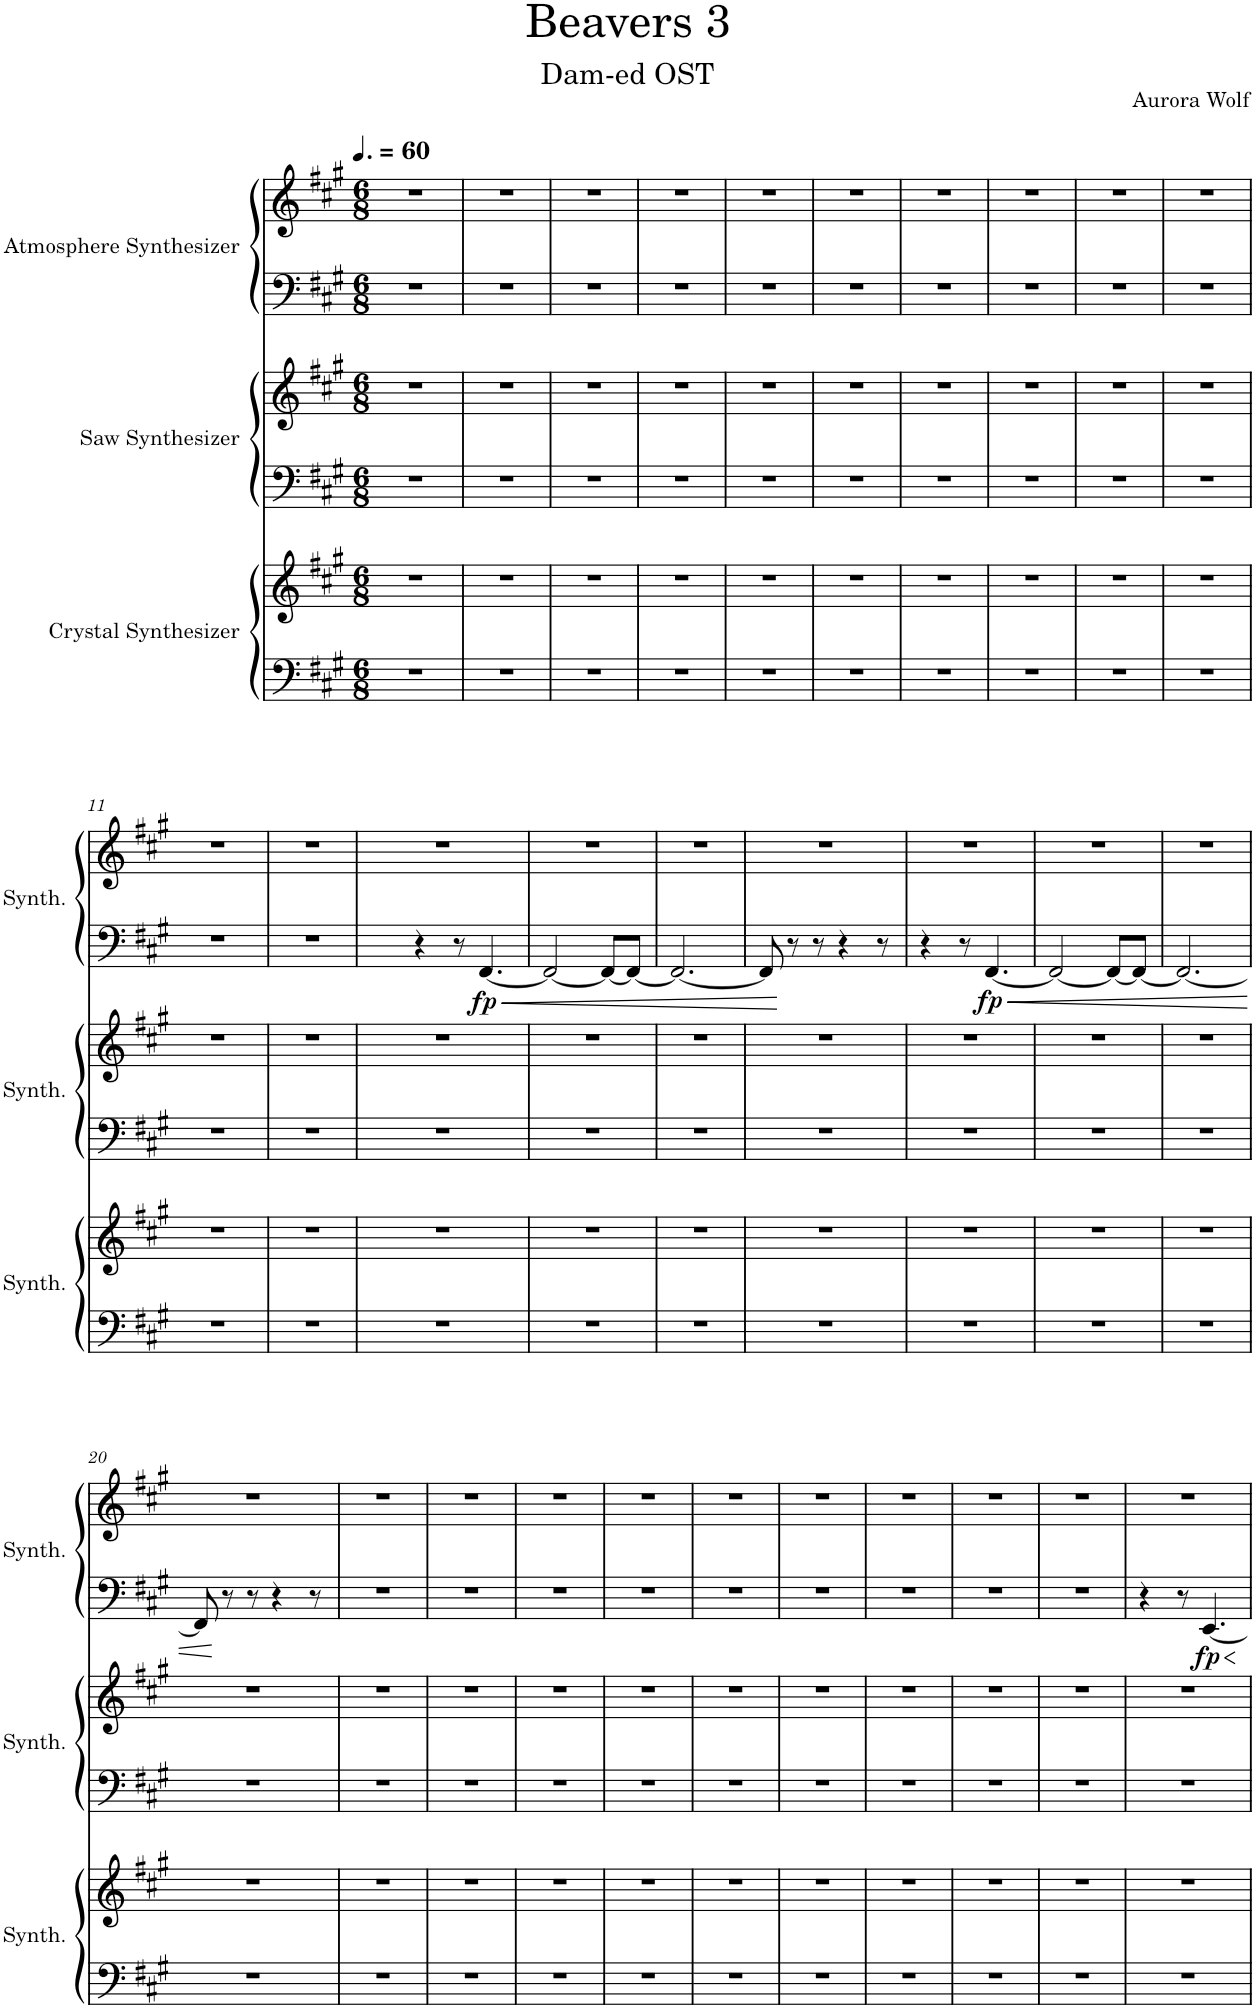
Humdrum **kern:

**kern	**kern	**kern	**kern	**kern	**kern	**dynam
*part3	*part3	*part2	*part2	*part1	*part1	*part1
*staff6	*staff5	*staff4	*staff3	*staff2	*staff1	*staff1/2
*I"Crystal Synthesizer	*	*I"Saw Synthesizer	*	*I"Atmosphere Synthesizer	*	*
*I'Synth.	*	*I'Synth.	*	*I'Synth.	*	*
*clefF4	*clefG2	*clefF4	*clefG2	*clefF4	*clefG2	*
*k[f#c#g#]	*k[f#c#g#]	*k[f#c#g#]	*k[f#c#g#]	*k[f#c#g#]	*k[f#c#g#]	*
*M6/8	*M6/8	*M6/8	*M6/8	*M6/8	*M6/8	*
*MM90	*MM90	*MM90	*MM90	*MM90	*MM90	*
=1	=1	=1	=1	=1	=1	=1
2.r	2.r	2.r	2.r	2.r	2.r	.
=2	=2	=2	=2	=2	=2	=2
2.r	2.r	2.r	2.r	2.r	2.r	.
=3	=3	=3	=3	=3	=3	=3
2.r	2.r	2.r	2.r	2.r	2.r	.
=4	=4	=4	=4	=4	=4	=4
2.r	2.r	2.r	2.r	2.r	2.r	.
=5	=5	=5	=5	=5	=5	=5
2.r	2.r	2.r	2.r	2.r	2.r	.
=6	=6	=6	=6	=6	=6	=6
2.r	2.r	2.r	2.r	2.r	2.r	.
=7	=7	=7	=7	=7	=7	=7
2.r	2.r	2.r	2.r	2.r	2.r	.
=8	=8	=8	=8	=8	=8	=8
2.r	2.r	2.r	2.r	2.r	2.r	.
=9	=9	=9	=9	=9	=9	=9
2.r	2.r	2.r	2.r	2.r	2.r	.
=10	=10	=10	=10	=10	=10	=10
2.r	2.r	2.r	2.r	2.r	2.r	.
!!LO:LB:g=z
=11	=11	=11	=11	=11	=11	=11
2.r	2.r	2.r	2.r	2.r	2.r	.
=12	=12	=12	=12	=12	=12	=12
2.r	2.r	2.r	2.r	2.r	2.r	.
=13	=13	=13	=13	=13	=13	=13
2.r	2.r	2.r	2.r	4r	2.r	.
.	.	.	.	8r	.	.
!	!	!	!	!	!	!LO:DY:b=2
.	.	.	.	[4.FF#/	.	fp
=14	=14	=14	=14	=14	=14	=14
2.r	2.r	2.r	2.r	2FF#/_	2.r	.
.	.	.	.	8FF#/L_	.	.
.	.	.	.	8FF#/J_	.	.
=15	=15	=15	=15	=15	=15	=15
2.r	2.r	2.r	2.r	2.FF#/_	2.r	.
=16	=16	=16	=16	=16	=16	=16
2.r	2.r	2.r	2.r	8FF#/]	2.r	.
.	.	.	.	8r	.	.
.	.	.	.	8r	.	.
.	.	.	.	4r	.	.
.	.	.	.	8r	.	.
=17	=17	=17	=17	=17	=17	=17
2.r	2.r	2.r	2.r	4r	2.r	.
.	.	.	.	8r	.	.
!	!	!	!	!	!	!LO:DY:b=2
.	.	.	.	[4.FF#/	.	fp
=18	=18	=18	=18	=18	=18	=18
2.r	2.r	2.r	2.r	2FF#/_	2.r	.
.	.	.	.	8FF#/L_	.	.
.	.	.	.	8FF#/J_	.	.
=19	=19	=19	=19	=19	=19	=19
2.r	2.r	2.r	2.r	2.FF#/_	2.r	.
!!LO:LB:g=z
=20	=20	=20	=20	=20	=20	=20
2.r	2.r	2.r	2.r	8FF#/]	2.r	.
.	.	.	.	8r	.	.
.	.	.	.	8r	.	.
.	.	.	.	4r	.	.
.	.	.	.	8r	.	.
=21	=21	=21	=21	=21	=21	=21
2.r	2.r	2.r	2.r	2.r	2.r	.
=22	=22	=22	=22	=22	=22	=22
2.r	2.r	2.r	2.r	2.r	2.r	.
=23	=23	=23	=23	=23	=23	=23
2.r	2.r	2.r	2.r	2.r	2.r	.
=24	=24	=24	=24	=24	=24	=24
2.r	2.r	2.r	2.r	2.r	2.r	.
=25	=25	=25	=25	=25	=25	=25
2.r	2.r	2.r	2.r	2.r	2.r	.
=26	=26	=26	=26	=26	=26	=26
2.r	2.r	2.r	2.r	2.r	2.r	.
=27	=27	=27	=27	=27	=27	=27
2.r	2.r	2.r	2.r	2.r	2.r	.
=28	=28	=28	=28	=28	=28	=28
2.r	2.r	2.r	2.r	2.r	2.r	.
=29	=29	=29	=29	=29	=29	=29
2.r	2.r	2.r	2.r	2.r	2.r	.
=30	=30	=30	=30	=30	=30	=30
2.r	2.r	2.r	2.r	4r	2.r	.
.	.	.	.	8r	.	.
!	!	!	!	!	!	!LO:DY:b=2
.	.	.	.	[4.EE/	.	fp
=	=	=	=	=	=	=
*-	*-	*-	*-	*-	*-	*-
